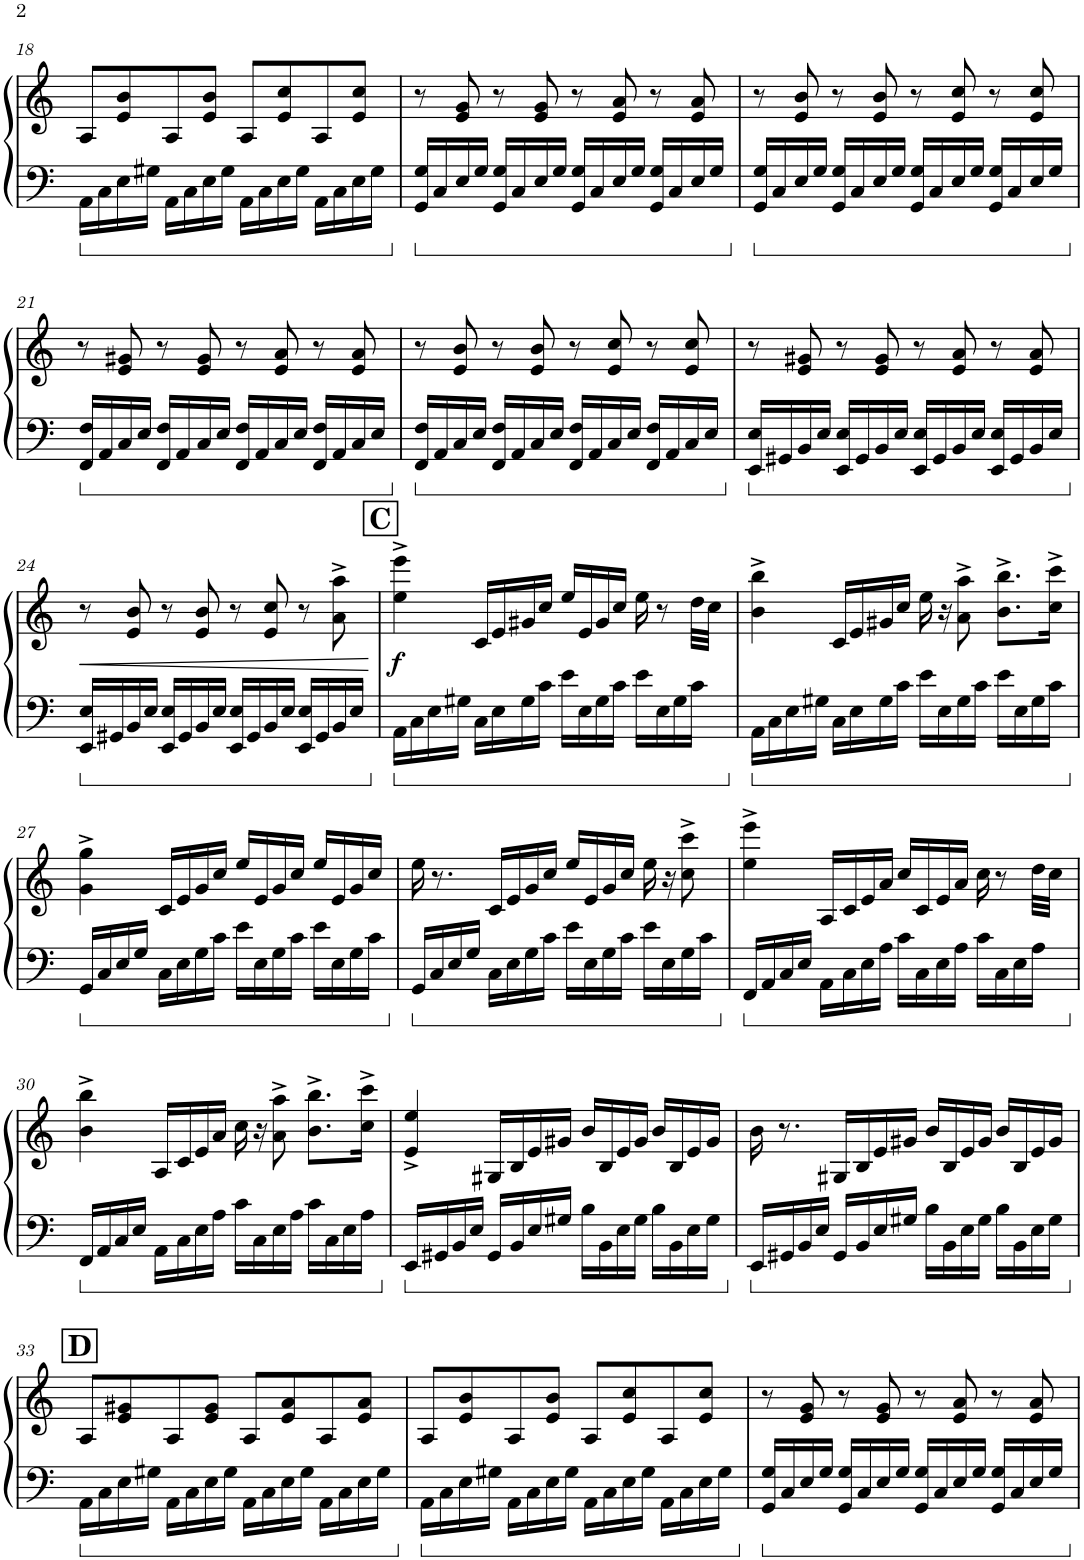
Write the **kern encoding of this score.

**kern	**kern	**dynam
*part1	*part1	*part1
*staff2	*staff1	*staff1/2
*I"Piano	*	*
*I'Pno.	*	*
!!LO:PB:g=z
*clefF4	*clefG2	*
*k[]	*k[]	*
*M4/4	*M4/4	*
=18	=18	=18
16AA\LL	8A/L	.
16C\	.	.
16E\	8e/ 8b/	.
16G#X\JJ	.	.
16AA\LL	8A/	.
16C\	.	.
16E\	8e/ 8b/J	.
16G#\JJ	.	.
16AA\LL	8A/L	.
16C\	.	.
16E\	8e/ 8cc/	.
16G#\JJ	.	.
16AA\LL	8A/	.
16C\	.	.
16E\	8e/ 8cc/J	.
16G#\JJ	.	.
=19	=19	=19
16GG/ 16G/LL	8r	.
16C/	.	.
16E/	8e/ 8g/	.
16G/JJ	.	.
16GG/ 16G/LL	8r	.
16C/	.	.
16E/	8e/ 8g/	.
16G/JJ	.	.
16GG/ 16G/LL	8r	.
16C/	.	.
16E/	8e/ 8a/	.
16G/JJ	.	.
16GG/ 16G/LL	8r	.
16C/	.	.
16E/	8e/ 8a/	.
16G/JJ	.	.
=20	=20	=20
16GG/ 16G/LL	8r	.
16C/	.	.
16E/	8e/ 8b/	.
16G/JJ	.	.
16GG/ 16G/LL	8r	.
16C/	.	.
16E/	8e/ 8b/	.
16G/JJ	.	.
16GG/ 16G/LL	8r	.
16C/	.	.
16E/	8e/ 8cc/	.
16G/JJ	.	.
16GG/ 16G/LL	8r	.
16C/	.	.
16E/	8e/ 8cc/	.
16G/JJ	.	.
!!LO:LB:g=z
=21	=21	=21
16FF/ 16F/LL	8r	.
16AA/	.	.
16C/	8e/ 8g#X/	.
16E/JJ	.	.
16FF/ 16F/LL	8r	.
16AA/	.	.
16C/	8e/ 8g#/	.
16E/JJ	.	.
16FF/ 16F/LL	8r	.
16AA/	.	.
16C/	8e/ 8a/	.
16E/JJ	.	.
16FF/ 16F/LL	8r	.
16AA/	.	.
16C/	8e/ 8a/	.
16E/JJ	.	.
=22	=22	=22
16FF/ 16F/LL	8r	.
16AA/	.	.
16C/	8e/ 8b/	.
16E/JJ	.	.
16FF/ 16F/LL	8r	.
16AA/	.	.
16C/	8e/ 8b/	.
16E/JJ	.	.
16FF/ 16F/LL	8r	.
16AA/	.	.
16C/	8e/ 8cc/	.
16E/JJ	.	.
16FF/ 16F/LL	8r	.
16AA/	.	.
16C/	8e/ 8cc/	.
16E/JJ	.	.
=23	=23	=23
16EE/ 16E/LL	8r	.
16GG#X/	.	.
16BB/	8e/ 8g#X/	.
16E/JJ	.	.
16EE/ 16E/LL	8r	.
16GG#/	.	.
16BB/	8e/ 8g#/	.
16E/JJ	.	.
16EE/ 16E/LL	8r	.
16GG#/	.	.
16BB/	8e/ 8a/	.
16E/JJ	.	.
16EE/ 16E/LL	8r	.
16GG#/	.	.
16BB/	8e/ 8a/	.
16E/JJ	.	.
!!LO:LB:g=z
=24	=24	=24
!	!	!LO:HP:b
16EE/ 16E/LL	8r	<
16GG#X/	.	.
16BB/	8e/ 8b/	.
16E/JJ	.	.
16EE/ 16E/LL	8r	.
16GG#/	.	.
16BB/	8e/ 8b/	.
16E/JJ	.	.
16EE/ 16E/LL	8r	.
16GG#/	.	.
16BB/	8e/ 8cc/	.
16E/JJ	.	.
16EE/ 16E/LL	8r	.
16GG#/	.	.
16BB/	8a\^ 8aa\^	.
16E/JJ	.	.
.	.	[
!!LO:REH:place=s1:a:B:cj:fs=14:t=C
=25	=25	=25
!	!	!LO:DY:b
16AA\LL	4ee\^ 4eee\^	f
16C\	.	.
16E\	.	.
16G#X\JJ	.	.
16C\LL	16c/LL	.
16E\	16e/	.
16G#\	16g#X/	.
16c\JJ	16cc/JJ	.
16e\LL	16ee/LL	.
16E\	16e/	.
16G#\	16g#/	.
16c\JJ	16cc/JJ	.
16e\LL	16ee\	.
16E\	8r	.
16G#\	.	.
16c\JJ	32dd\LLL	.
.	32cc\JJJ	.
=26	=26	=26
16AA\LL	4b\^ 4bb\^	.
16C\	.	.
16E\	.	.
16G#X\JJ	.	.
16C\LL	16c/LL	.
16E\	16e/	.
16G#\	16g#X/	.
16c\JJ	16cc/JJ	.
16e\LL	16ee\	.
16E\	16r	.
16G#\	8a\^ 8aa\^	.
16c\JJ	.	.
16e\LL	8.b\^ 8.bb\^L	.
16E\	.	.
16G#\	.	.
16c\JJ	16cc\^ 16ccc\^Jk	.
!!LO:LB:g=z
=27	=27	=27
16GG/LL	4g\^ 4gg\^	.
16C/	.	.
16E/	.	.
16G/JJ	.	.
16C\LL	16c/LL	.
16E\	16e/	.
16G\	16g/	.
16c\JJ	16cc/JJ	.
16e\LL	16ee/LL	.
16E\	16e/	.
16G\	16g/	.
16c\JJ	16cc/JJ	.
16e\LL	16ee/LL	.
16E\	16e/	.
16G\	16g/	.
16c\JJ	16cc/JJ	.
=28	=28	=28
16GG/LL	16ee\	.
16C/	8.r	.
16E/	.	.
16G/JJ	.	.
16C\LL	16c/LL	.
16E\	16e/	.
16G\	16g/	.
16c\JJ	16cc/JJ	.
16e\LL	16ee/LL	.
16E\	16e/	.
16G\	16g/	.
16c\JJ	16cc/JJ	.
16e\LL	16ee\	.
16E\	16r	.
16G\	8cc\^ 8ccc\^	.
16c\JJ	.	.
=29	=29	=29
16FF/LL	4ee\^ 4eee\^	.
16AA/	.	.
16C/	.	.
16E/JJ	.	.
16AA\LL	16A/LL	.
16C\	16c/	.
16E\	16e/	.
16A\JJ	16a/JJ	.
16c\LL	16cc/LL	.
16C\	16c/	.
16E\	16e/	.
16A\JJ	16a/JJ	.
16c\LL	16cc\	.
16C\	8r	.
16E\	.	.
16A\JJ	32dd\LLL	.
.	32cc\JJJ	.
!!LO:LB:g=z
=30	=30	=30
16FF/LL	4b\^ 4bb\^	.
16AA/	.	.
16C/	.	.
16E/JJ	.	.
16AA\LL	16A/LL	.
16C\	16c/	.
16E\	16e/	.
16A\JJ	16a/JJ	.
16c\LL	16cc\	.
16C\	16r	.
16E\	8a\^ 8aa\^	.
16A\JJ	.	.
16c\LL	8.b\^ 8.bb\^L	.
16C\	.	.
16E\	.	.
16A\JJ	16cc\^ 16ccc\^Jk	.
=31	=31	=31
16EE/LL	4e/^ 4ee/^	.
16GG#X/	.	.
16BB/	.	.
16E/JJ	.	.
16GG#/LL	16G#X/LL	.
16BB/	16B/	.
16E/	16e/	.
16G#X/JJ	16g#X/JJ	.
16B\LL	16b/LL	.
16BB\	16B/	.
16E\	16e/	.
16G#\JJ	16g#/JJ	.
16B\LL	16b/LL	.
16BB\	16B/	.
16E\	16e/	.
16G#\JJ	16g#/JJ	.
=32	=32	=32
16EE/LL	16b\	.
16GG#X/	8.r	.
16BB/	.	.
16E/JJ	.	.
16GG#/LL	16G#X/LL	.
16BB/	16B/	.
16E/	16e/	.
16G#X/JJ	16g#X/JJ	.
16B\LL	16b/LL	.
16BB\	16B/	.
16E\	16e/	.
16G#\JJ	16g#/JJ	.
16B\LL	16b/LL	.
16BB\	16B/	.
16E\	16e/	.
16G#\JJ	16g#/JJ	.
!!LO:LB:g=z
!!LO:REH:place=s1:a:B:cj:fs=14:t=D
=33	=33	=33
16AA\LL	8A/L	.
16C\	.	.
16E\	8e/ 8g#X/	.
16G#X\JJ	.	.
16AA\LL	8A/	.
16C\	.	.
16E\	8e/ 8g#/J	.
16G#\JJ	.	.
16AA\LL	8A/L	.
16C\	.	.
16E\	8e/ 8a/	.
16G#\JJ	.	.
16AA\LL	8A/	.
16C\	.	.
16E\	8e/ 8a/J	.
16G#\JJ	.	.
=34	=34	=34
16AA\LL	8A/L	.
16C\	.	.
16E\	8e/ 8b/	.
16G#X\JJ	.	.
16AA\LL	8A/	.
16C\	.	.
16E\	8e/ 8b/J	.
16G#\JJ	.	.
16AA\LL	8A/L	.
16C\	.	.
16E\	8e/ 8cc/	.
16G#\JJ	.	.
16AA\LL	8A/	.
16C\	.	.
16E\	8e/ 8cc/J	.
16G#\JJ	.	.
=35	=35	=35
16GG/ 16G/LL	8r	.
16C/	.	.
16E/	8e/ 8g/	.
16G/JJ	.	.
16GG/ 16G/LL	8r	.
16C/	.	.
16E/	8e/ 8g/	.
16G/JJ	.	.
16GG/ 16G/LL	8r	.
16C/	.	.
16E/	8e/ 8a/	.
16G/JJ	.	.
16GG/ 16G/LL	8r	.
16C/	.	.
16E/	8e/ 8a/	.
16G/JJ	.	.
=	=	=
*-	*-	*-
